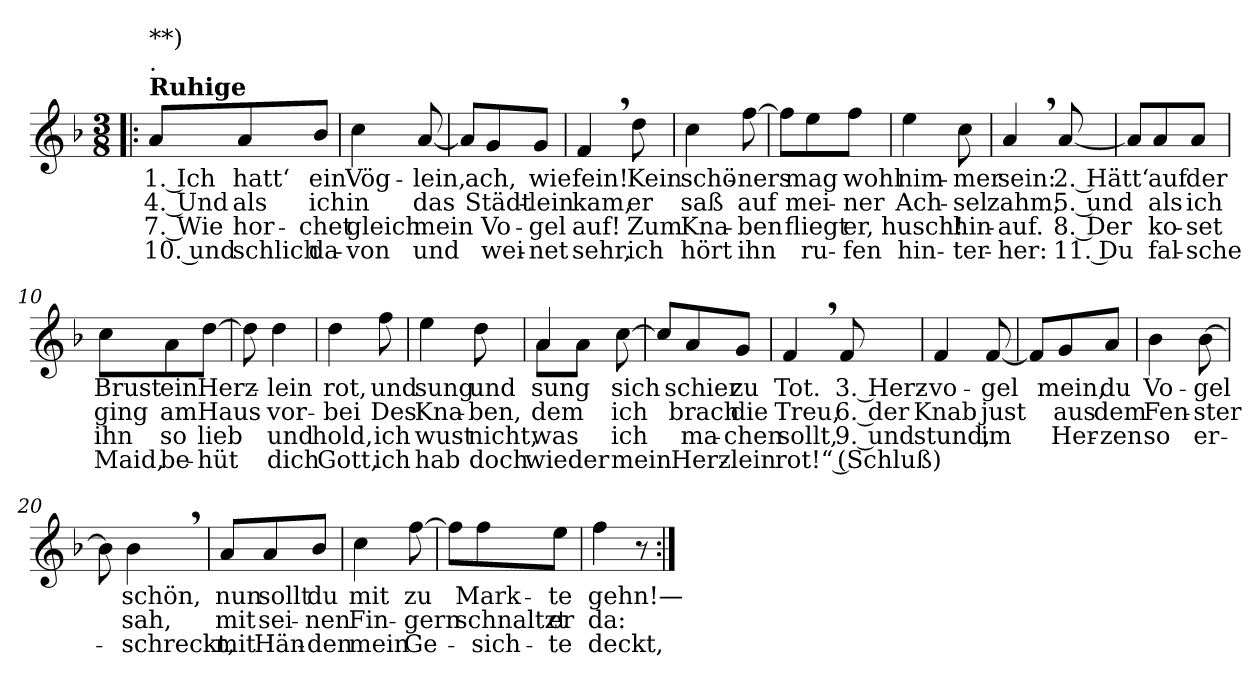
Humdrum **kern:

**kern	**text	**text	**text	**text
*part1	*part1	*part1	*part1	*part1
*staff1	*staff1	*staff1	*staff1	*staff1
*clefG2	*	*	*	*
*k[b-]	*	*	*	*
*F:	*	*	*	*
*M3/8	*	*	*	*
=1!|:	=1!|:	=1!|:	=1!|:	=1!|:
!LO:TX:a:B:t=Ruhige	!	!	!	!
!LO:TX:a:t=.	!	!	!	!
!LO:TX:a:t=**)	!	!	!	!
!	!LO:LY:b	!LO:LY:b	!LO:LY:b	!LO:LY:b
8a/L	1. Ich	4. Und	7. Wie	10. und
!	!LO:LY:b	!LO:LY:b	!LO:LY:b	!LO:LY:b
8a/	hatt‘	als	hor-	schlich
!	!LO:LY:b	!LO:LY:b	!LO:LY:b	!LO:LY:b
8b-/J	ein	ich	-chet	da-
=2	=2	=2	=2	=2
!	!LO:LY:b	!LO:LY:b	!LO:LY:b	!LO:LY:b
4cc\	Vög-	in	gleich	-von
!	!LO:LY:b	!LO:LY:b	!LO:LY:b	!LO:LY:b
[8a/	-lein,	das	mein	und
=3	=3	=3	=3	=3
8a/L]	.	.	.	.
!	!LO:LY:b	!LO:LY:b	!LO:LY:b	!LO:LY:b
8g/	ach,	Städt-	Vo-	wei-
!	!LO:LY:b	!LO:LY:b	!LO:LY:b	!LO:LY:b
8g/J	wie	-lein	-gel	-net
=4	=4	=4	=4	=4
!	!LO:LY:b	!LO:LY:b	!LO:LY:b	!LO:LY:b
4f,>/	fein!	kam,	auf!	sehr,
!	!LO:LY:b	!LO:LY:b	!LO:LY:b	!LO:LY:b
8dd\	Kein	er	Zum	ich
=5	=5	=5	=5	=5
!	!LO:LY:b	!LO:LY:b	!LO:LY:b	!LO:LY:b
4cc\	schö-	saß	Kna-	hört
!	!LO:LY:b	!LO:LY:b	!LO:LY:b	!LO:LY:b
[8ff\	-ners	auf	-ben	ihn
!!LO:LB:g=z
=6	=6	=6	=6	=6
8ff\L]	.	.	.	.
!	!LO:LY:b	!LO:LY:b	!LO:LY:b	!LO:LY:b
8ee\	mag	mei-	fliegt	ru-
!	!LO:LY:b	!LO:LY:b	!LO:LY:b	!LO:LY:b
8ff\J	wohl	-ner	er,	-fen
=7	=7	=7	=7	=7
!	!LO:LY:b	!LO:LY:b	!LO:LY:b	!LO:LY:b
4ee\	nim-	Ach-	husch!	hin-
!	!LO:LY:b	!LO:LY:b	!LO:LY:b	!LO:LY:b
8cc\	-mer	-sel	hin-	-ter-
=8	=8	=8	=8	=8
!	!LO:LY:b	!LO:LY:b	!LO:LY:b	!LO:LY:b
4a,>/	sein:	zahm;	-auf.	-her:
!	!LO:LY:b	!LO:LY:b	!LO:LY:b	!LO:LY:b
[8a/	2. Hätt‘	5. und	8. Der	11. Du
=9	=9	=9	=9	=9
8a/L]	.	.	.	.
!	!LO:LY:b	!LO:LY:b	!LO:LY:b	!LO:LY:b
8a/	auf	als	ko-	fal-
!	!LO:LY:b	!LO:LY:b	!LO:LY:b	!LO:LY:b
8a/J	der	ich	-set	-sche
=10	=10	=10	=10	=10
!	!LO:LY:b	!LO:LY:b	!LO:LY:b	!LO:LY:b
8cc\L	Brust	ging	ihn	Maid,
!	!LO:LY:b	!LO:LY:b	!LO:LY:b	!LO:LY:b
8a\	ein	am	so	be-
!	!LO:LY:b	!LO:LY:b	!LO:LY:b	!LO:LY:b
[8dd\J	Herz-	Haus	lieb	-hüt
=11	=11	=11	=11	=11
8dd\]	.	.	.	.
!	!LO:LY:b	!LO:LY:b	!LO:LY:b	!LO:LY:b
4dd\	-lein	vor-	und	dich
!!LO:LB:g=z
=12	=12	=12	=12	=12
!	!LO:LY:b	!LO:LY:b	!LO:LY:b	!LO:LY:b
4dd\	rot,	-bei	hold,	Gott,
!	!LO:LY:b	!LO:LY:b	!LO:LY:b	!LO:LY:b
8ff\	und	Des	ich	ich
=13	=13	=13	=13	=13
!	!LO:LY:b	!LO:LY:b	!LO:LY:b	!LO:LY:b
4ee\	sung	Kna-	wust	hab
!	!LO:LY:b	!LO:LY:b	!LO:LY:b	!LO:LY:b
8dd\	und	-ben,	nicht,	doch
=14	=14	=14	=14	=14
!	!LO:LY:b	!LO:LY:b	!LO:LY:b	!LO:LY:b
*^	*	*	*	*
4a/	8a\L	sung	dem	was	wie­der
.	8a\J	.	.	.	.
!	!	!LO:LY:b	!LO:LY:b	!LO:LY:b	!LO:LY:b
[>8cc\	8ryy	sich	ich	ich	mein
*v	*v	*	*	*	*
=15	=15	=15	=15	=15
8cc/L]	.	.	.	.
!	!LO:LY:b	!LO:LY:b	!LO:LY:b	!LO:LY:b
8a/	schier	brach	ma-	Herz-
!	!LO:LY:b	!LO:LY:b	!LO:LY:b	!LO:LY:b
8g/J	zu	die	-chen	-lein
=16	=16	=16	=16	=16
!	!LO:LY:b	!LO:LY:b	!LO:LY:b	!LO:LY:b
4f,>/	Tot.	Treu,	sollt,	rot!“ (Schluß)
!	!LO:LY:b	!LO:LY:b	!LO:LY:b	!
8f/	3. Herz-	6. der	9. und	.
=17	=17	=17	=17	=17
!	!LO:LY:b	!LO:LY:b	!LO:LY:b	!
4f/	-vo-	Knab	stund,	.
!	!LO:LY:b	!LO:LY:b	!LO:LY:b	!
[8f/	-gel	just	im	.
!!LO:LB:g=z
=18	=18	=18	=18	=18
8f/L]	.	.	.	.
!	!LO:LY:b	!LO:LY:b	!LO:LY:b	!
8g/	mein,	aus	Her-	.
!	!LO:LY:b	!LO:LY:b	!LO:LY:b	!
8a/J	du	dem	-zen	.
=19	=19	=19	=19	=19
!	!LO:LY:b	!LO:LY:b	!LO:LY:b	!
4b-\	Vo-	Fen-	so	.
!	!LO:LY:b	!LO:LY:b	!LO:LY:b	!
[8b-\	-gel	-ster	er-	.
=20	=20	=20	=20	=20
8b-\]	.	.	.	.
!	!LO:LY:b	!LO:LY:b	!LO:LY:b	!
4b-,>\	schön,	sah,	-schreckt,	.
=21	=21	=21	=21	=21
!	!LO:LY:b	!LO:LY:b	!LO:LY:b	!
8a/L	nun	mit	mit	.
!	!LO:LY:b	!LO:LY:b	!LO:LY:b	!
8a/	sollt	sei-	Hän-	.
!	!LO:LY:b	!LO:LY:b	!LO:LY:b	!
8b-/J	du	-nen	-den	.
=22	=22	=22	=22	=22
!	!LO:LY:b	!LO:LY:b	!LO:LY:b	!
4cc\	mit	Fin-	mein	.
!	!LO:LY:b	!LO:LY:b	!LO:LY:b	!
[8ff\	zu	-gern	Ge-	.
=23	=23	=23	=23	=23
8ff\L]	.	.	.	.
!	!LO:LY:b	!LO:LY:b	!LO:LY:b	!
8ff\	Mark-	schnaltzt	-sich-	.
!	!LO:LY:b	!LO:LY:b	!LO:LY:b	!
8ee\J	-te	er	-te	.
=24	=24	=24	=24	=24
!	!LO:LY:b	!LO:LY:b	!LO:LY:b	!
4ff\	gehn!—	da:	deckt,	.
8r	.	.	.	.
=:|!	=:|!	=:|!	=:|!	=:|!
*-	*-	*-	*-	*-
